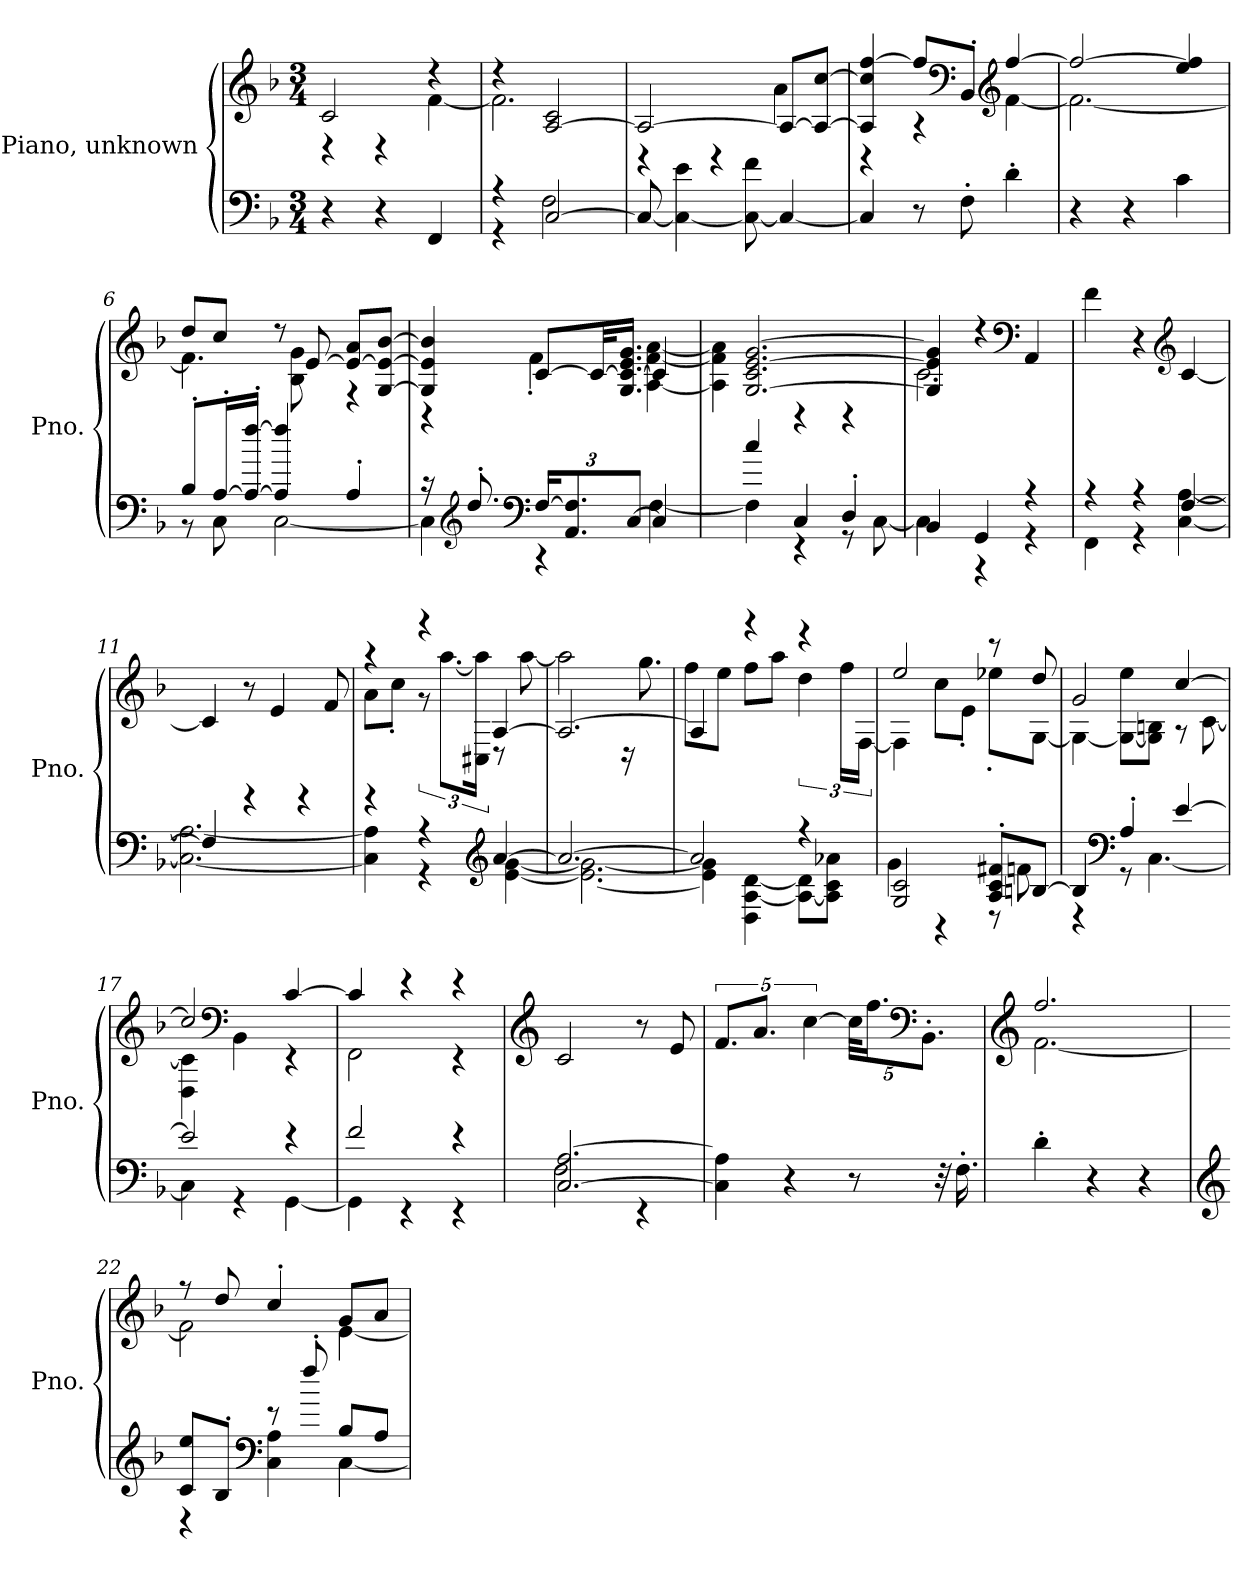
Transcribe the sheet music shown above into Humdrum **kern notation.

**kern	**kern
*part1	*part1
*staff2	*staff1
*I"Piano, unknown	*
*I'Pno.	*
*clefF4	*clefG2
*k[b-]	*k[b-]
*M3/4	*M3/4
*MM61	*MM61
=1	=1
*	*^
4r	2c/	4r
4r	.	4r
4FF/	4r	[4f\
=2	=2	=2
*^	*	*
4r	4r	4r	2.f\]
[2C/	2F\	[2A/ 2c/	.
*v	*v	*	*
=3	=3	=3
8C/_	2A/_	4r
4C\_ 4e\	.	.
.	.	4r
8C\_ 8f\	.	.
4C/_	8A/L_	4a\
.	8A/_ [8cc/J	.
=4	=4	=4
4C/]	4A/] 4cc/] [4ff/	4r
8r	8ff/L]	4r
*	*clefF4	*
8F'\	8BB-'/J	.
*	*clefG2	*
4d'\	[4ff/	[4f\
=5	=5	=5
4r	2ff/_	2.f\_
4r	.	.
4c\	4ee/ 4ff/]	.
=6	=6	=6
*^	*	*
8B-'/L	8r	8dd/L	4.f\]
[16A'/L	8C\	8cc/J	.
16A/_' [16ff/'JJ	.	.	.
4A/] 4ff/]	[2C\	8r	.
.	.	[8e/	8B-\ 8g\
4A'/	.	8e/_ 8a/L	4r
.	.	[8G/ 8e/_ [8b-/J	.
!!LO:LB:g=z	!!
=7	=7	=7	=7
16r	4C\]	4G/] 4e/] 4b-/]	4r
*clefG2	*	*	*
8.dd'/	.	.	.
*clefF4	*	*	*
*Xbrackettup	*	*	*
[24F/KL	4r	[8c/L	4f'\
12.AA/ 12.F/]	.	.	.
.	.	32c/KL_	.
.	.	16.G/ 16.c/_ 16.e/ 16.g/JJ	.
[12C/J	.	.	.
4C/]	[4F\	4c/]	[4A\ [4f\ [4a\
=8	=8	=8	=8
4cc/	4F\]	[2.G/ 2.c/ [2.e/ [2.g/	4A\] 4f\] 4a\]
4C/	4r	.	4r
4D'/	8r	.	4r
.	[8C\	.	.
=9	=9	=9	=9
4BB-/	4C\]	4G/] 4e/] 4g/]	2.c\
4GG/	4r	4r	.
*	*	*clefF4	*
4r	4r	4AA/	.
*	*	*v	*v
=10	=10	=10
4r	4FF\	4f\
4r	4r	4r
*	*	*clefG2
[4F/	[4C\ [4A\	[4c/
=11	=11	=11
4F/]	2.C\_ 2.A\_	4c/]
4r	.	8r
.	.	4e/
4r	.	.
.	.	8f/
!!LO:LB:g=z
=12	=12	=12
*	*	*^
4r	4C\] 4A\]	4r	8a\L
.	.	.	8cc'\J
4r	4r	4r	12r
.	.	.	[12.aa\L
.	.	.	24C#X\ 24aa\]Jk
*clefG2	*	*	*
[4a/	[4e\ [4g\	[4A/	8r
.	.	.	[8aa\
=13	=13	=13	=13
2.a/_	2.e\_ 2.g\_	2.A/_	2aa\]
.	.	.	16r
.	.	.	8.gg\
=14	=14	=14	=14
2a/]	4e\] 4g\]	4A/]	8ff\L
.	.	.	8ee\J
.	4D\ [4A\ [4d\	4r	8ff\L
.	.	.	8aa\J
4r	8A\_ 8d\]L	4r	6dd\
.	8A\] 8c\ 8a-X\J	.	.
.	.	.	24ff\LL
.	.	.	[24F\JJ
=15	=15	=15	=15
2G/ 2c/	4g\	2ee/	4F\]
.	4r	.	8cc\L
.	.	.	8e'\J
8A/' 8c/' 8f#X/'L	8r	8r	8ee-X'\L
[8Bn/J	8fn\	8dd/	[8G\J
=16	=16	=16	=16
4B/]	4r	2g/	4G\_
*clefF4	*	*	*
4A'/	8r	.	8G\_ 8ee\L
.	[4.C\	.	8G\] 8Bn\J
[4e/	.	[4cc/	8r
.	.	.	[8c\
!!LO:LB:g=z	!!
=17	=17	=17	=17
2e/]	4C\]	2cc/]	4D\ 4c\]
*	*	*clefF4	*
.	4r	.	4BB-\
4r	[4GG\	[4c/	4r
=18	=18	=18	=18
2f/	4GG\]	4c/]	2FF\
.	4r	4r	.
4r	4r	4r	4r
*	*	*v	*v
=19	=19	=19
*	*	*clefG2
[2.C/ [2.A/	2F\	2c/
.	4r	8r
.	.	8e/
*v	*v	*
=20	=20
4C\] 4A\]	10.f/L
.	10.a/J
4r	.
.	[5cc\
8r	40cc\KLL]
.	20.ff\J
*	*clefF4
.	10.BB-'\J
32r	.
16.F'\	.
=21	=21
*	*clefG2
*	*^
4d'\	2.ff/	[2.f\
4r	.	.
4r	.	.
=22	=22	=22
*clefG2	*	*
*^	*	*
8c/ 8ee/L	4r	8r	2f\]
8B-'/J	.	8dd/	.
*clefF4	*	*	*
8r	4C\ 4A\	4cc'/	.
8ff'/	.	.	.
8B-/L	[4C\	8g/L	[4e\
8A/J	.	8a/J	.
*v	*v	*	*
*	*v	*v
=	=
*-	*-
